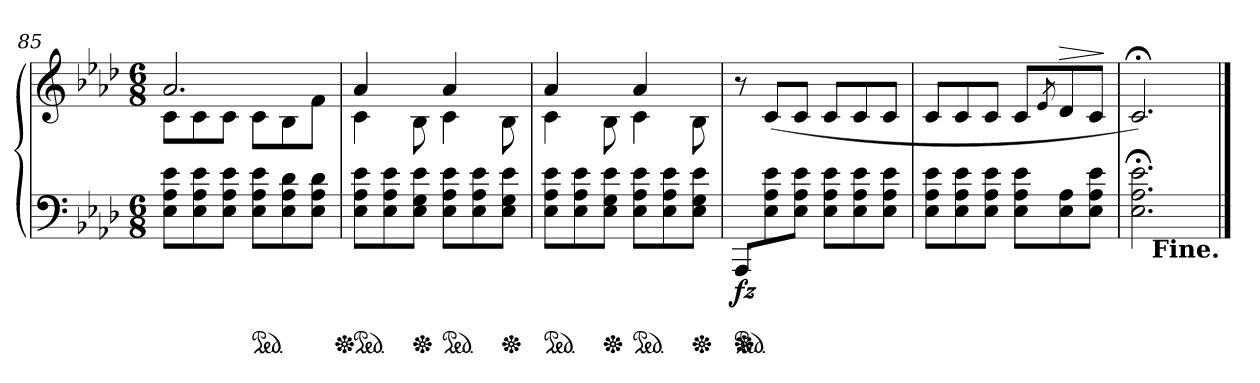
**kern	**kern	**dynam
*part1	*part1	*part1
*staff2	*staff1	*staff1/2
*clefF4	*clefG2	*
*k[b-e-a-d-]	*k[b-e-a-d-]	*
*A-:	*A-:	*
*M6/8	*M6/8	*
=85	=85	=85
*	*^	*
8E- 8A- 8e-L	2.a-	8cL	.
8E- 8A- 8e-	.	8c	.
8E- 8A- 8e-J	.	8cJ	.
*ped	*	*	*
8E- 8A- 8e-L	.	8cL	.
8E- 8A- 8d-	.	8B-	.
8E- 8A- 8d-J	.	8fJ	.
=86	=86	=86	=86
*Xped	*	*	*
*ped	*	*	*
8E- 8A- 8e-L	4a-	4c	.
8E- 8A- 8e-	.	.	.
*Xped	*	*	*
8E- 8G 8e-J	8ryy	8B-\	.
*ped	*	*	*
8E- 8A- 8e-L	4a-	4c	.
8E- 8A- 8e-	.	.	.
*Xped	*	*	*
8E- 8G 8e-J	8ryy	8B-\	.
=87	=87	=87	=87
*ped	*	*	*
8E- 8A- 8e-L	4a-	4c	.
8E- 8A- 8e-	.	.	.
*Xped	*	*	*
8E- 8G 8e-J	8ryy	8B-\	.
*ped	*	*	*
8E- 8A- 8e-L	4a-	4c	.
8E- 8A- 8e-	.	.	.
*Xped	*	*	*
8E- 8G 8e-J	8ryy	8B-\	.
=88	=88	=88	=88
!LO:TX:a:color=crimson:t=⚠	!	!	!
!	!	!	!LO:DY:b=2
*	*v	*v	*
*ped	*	*
*Xped	*	*
8AAA-/L	8r	fz
8E-\ 8A-\ 8e-\	(>8cL	.
8E-\ 8A-\ 8e-\J	8cJ	.
8E- 8A- 8e-L	8cL	.
8E- 8A- 8e-	8c	.
8E- 8A- 8e-J	8cJ	.
=89	=89	=89
8E- 8A- 8e-L	8cL	.
8E- 8A- 8e-	8c	.
8E- 8A- 8e-J	8cJ	.
8E- 8A- 8e-L	8cL	.
.	8qe-/	.
!	!	!LO:HP:a
8E- 8A-	8d-	>
8E- 8A- 8e-J	8cJ	.
.	.	]
=90	=90	=90
2.E-; 2.A-; 2.e-;	2.c;<)	.
!LO:TX:b:B:t=Fine.	!	!
==	==	==
*-	*-	*-
